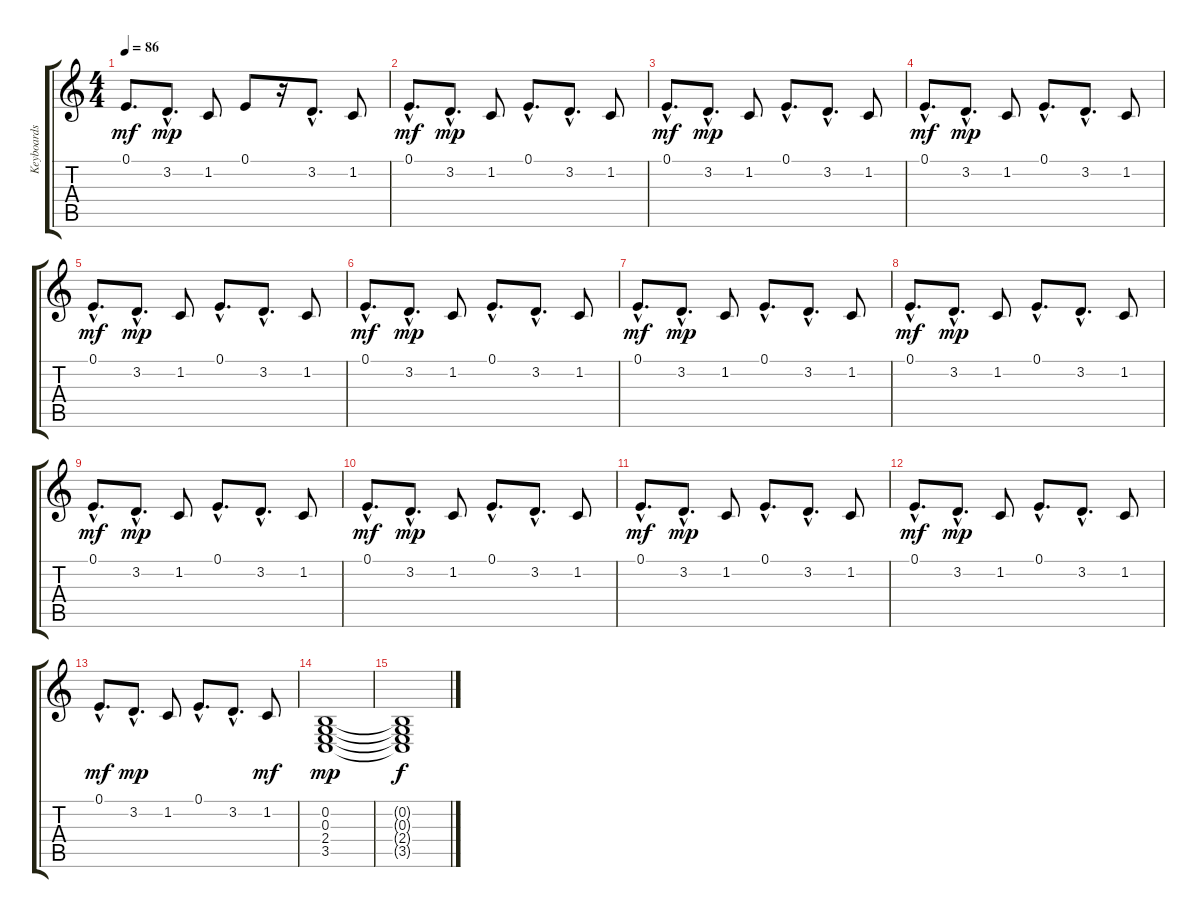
\track ("Keyboards" "Keyboards") {instrument synthstrings2}
\staff {score tabs}
\tuning (E4 B3 G3 D3 A2 E2) {hide}
\ts (4 4)
\tempo 86
\clef g2
\ks c
0.1.8{d dy mf} 3.2{hac}.8{d dy mp} 1.2.8 0.1.8 r.16 3.2{hac}.8{d} 1.2.8 |
0.1{hac}.8{d dy mf} 3.2{hac}.8{d dy mp} 1.2.8 0.1{hac}.8{d} 3.2{hac}.8{d} 1.2.8 |
0.1{hac}.8{d dy mf} 3.2{hac}.8{d dy mp} 1.2.8 0.1{hac}.8{d} 3.2{hac}.8{d} 1.2.8 |
0.1{hac}.8{d dy mf} 3.2{hac}.8{d dy mp} 1.2.8 0.1{hac}.8{d} 3.2{hac}.8{d} 1.2.8 |
0.1{hac}.8{d dy mf} 3.2{hac}.8{d dy mp} 1.2.8 0.1{hac}.8{d} 3.2{hac}.8{d} 1.2.8 |
0.1{hac}.8{d dy mf} 3.2{hac}.8{d dy mp} 1.2.8 0.1{hac}.8{d} 3.2{hac}.8{d} 1.2.8 |
0.1{hac}.8{d dy mf} 3.2{hac}.8{d dy mp} 1.2.8 0.1{hac}.8{d} 3.2{hac}.8{d} 1.2.8 |
0.1{hac}.8{d dy mf} 3.2{hac}.8{d dy mp} 1.2.8 0.1{hac}.8{d} 3.2{hac}.8{d} 1.2.8 |
0.1{hac}.8{d dy mf} 3.2{hac}.8{d dy mp} 1.2.8 0.1{hac}.8{d} 3.2{hac}.8{d} 1.2.8 |
0.1{hac}.8{d dy mf} 3.2{hac}.8{d dy mp} 1.2.8 0.1{hac}.8{d} 3.2{hac}.8{d} 1.2.8 |
0.1{hac}.8{d dy mf} 3.2{hac}.8{d dy mp} 1.2.8 0.1{hac}.8{d} 3.2{hac}.8{d} 1.2.8 |
0.1{hac}.8{d dy mf} 3.2{hac}.8{d dy mp} 1.2.8 0.1{hac}.8{d} 3.2{hac}.8{d} 1.2.8 |
0.1{hac}.8{d dy mf} 3.2{hac}.8{d dy mp} 1.2.8 0.1{hac}.8{d} 3.2{hac}.8{d} 1.2.8{dy mf} |
(0.2 0.3 2.4 3.5).1{dy mp} |
(0.2{t} 0.3{t} 2.4{t} 3.5{t}).1{dy f}
